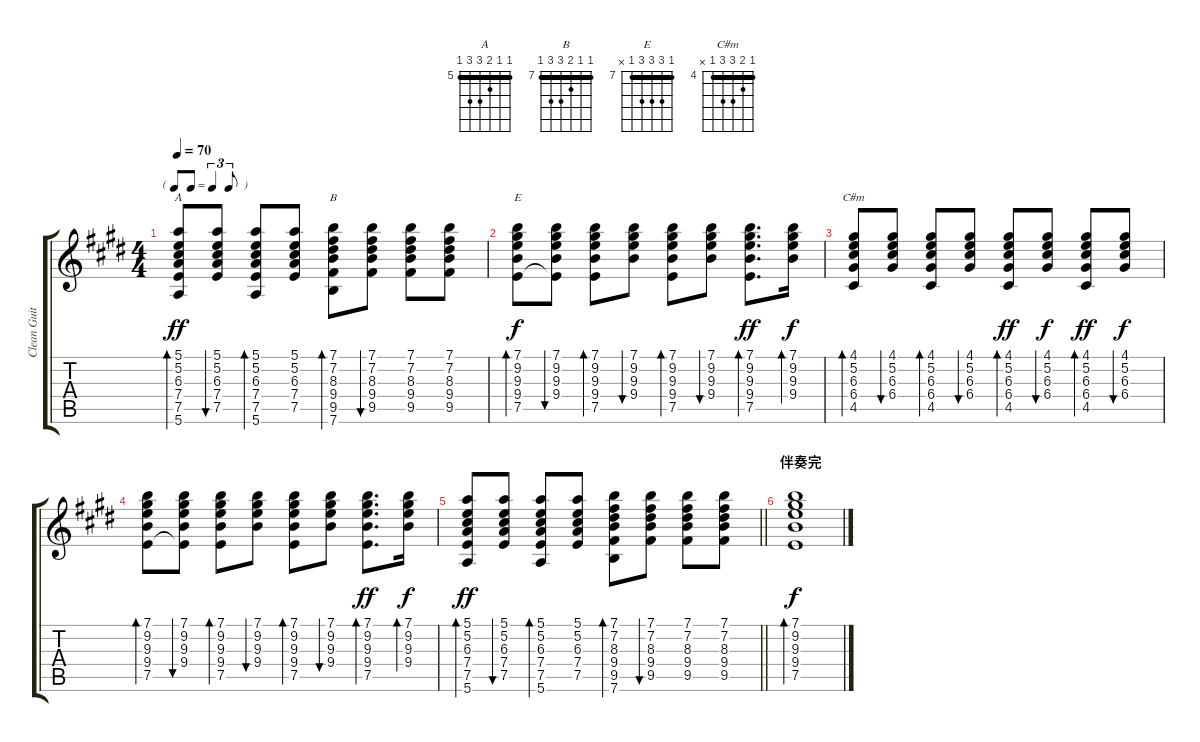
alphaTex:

\track ("Clean Guitar 2" "Clean Guit") {instrument electricguitarclean}
\staff {score tabs}
\tuning (E4 B3 G3 D3 A2 E2) {hide}
\chord ("A" 5 5 6 7 7 5) {firstfret 5 barre 5}
\chord ("B" 7 7 8 9 9 7) {firstfret 7 barre 7}
\chord ("E" 7 9 9 9 7 x) {firstfret 7 barre 7}
\chord ("C#m" 4 5 6 6 4 x) {firstfret 4 barre 4}
\ts (4 4)
\tf triplet8th
\tempo 70
\clef g2
\ks e
(5.1 5.2 6.3 7.4 7.5 5.6).8{bd 60 ch "A" dy ff} (5.1 5.2 6.3 7.4 7.5).8{bu 60} (5.1 5.2 6.3 7.4 7.5 5.6).8{bd 60} (5.1 5.2 6.3 7.4 7.5).8 (7.1 7.2 8.3 9.4 9.5 7.6).8{bd 60 ch "B"} (7.1 7.2 8.3 9.4 9.5).8{bu 60} (7.1 7.2 8.3 9.4 9.5).8 (7.1 7.2 8.3 9.4 9.5).8 |
(7.1 9.2 9.3 9.4 7.5).8{bd 120 ch "E" dy f} (7.1 9.2 9.3 9.4 7.5{t}).8{bu 120} (7.1 9.2 9.3 9.4 7.5).8{bd 60} (7.1 9.2 9.3 9.4).8{bu 120} (7.1 9.2 9.3 9.4 7.5).8{bd 60} (7.1 9.2 9.3 9.4).8{bu 120} (7.1 9.2 9.3 9.4 7.5).8{d bd 60 dy ff} (7.1 9.2 9.3 9.4).16{bd 60 dy f} |
(4.1 5.2 6.3 6.4 4.5).8{bd 60 ch "C#m"} (4.1 5.2 6.3 6.4).8{bu 60} (4.1 5.2 6.3 6.4 4.5).8{bd 60} (4.1 5.2 6.3 6.4).8{bu 60} (4.1 5.2 6.3 6.4 4.5).8{bd 30 dy ff} (4.1 5.2 6.3 6.4).8{bu 120 dy f} (4.1 5.2 6.3 6.4 4.5).8{bd 30 dy ff} (4.1 5.2 6.3 6.4).8{bu 120 dy f} |
(7.1 9.2 9.3 9.4 7.5).8{bd 120} (7.1 9.2 9.3 9.4 7.5{t}).8{bu 120} (7.1 9.2 9.3 9.4 7.5).8{bd 60} (7.1 9.2 9.3 9.4).8{bu 120} (7.1 9.2 9.3 9.4 7.5).8{bd 60} (7.1 9.2 9.3 9.4).8{bu 120} (7.1 9.2 9.3 9.4 7.5).8{d bd 60 dy ff} (7.1 9.2 9.3 9.4).16{bd 60 dy f} |
\barLineRight lightlight
(5.1 5.2 6.3 7.4 7.5 5.6).8{bd 60 dy ff} (5.1 5.2 6.3 7.4 7.5).8{bu 60} (5.1 5.2 6.3 7.4 7.5 5.6).8{bd 60} (5.1 5.2 6.3 7.4 7.5).8 (7.1 7.2 8.3 9.4 9.5 7.6).8{bd 60} (7.1 7.2 8.3 9.4 9.5).8{bu 60} (7.1 7.2 8.3 9.4 9.5).8 (7.1 7.2 8.3 9.4 9.5).8 |
\section ("" "伴奏完")
(7.1 9.2 9.3 9.4 7.5).1{bd 240 dy f}
